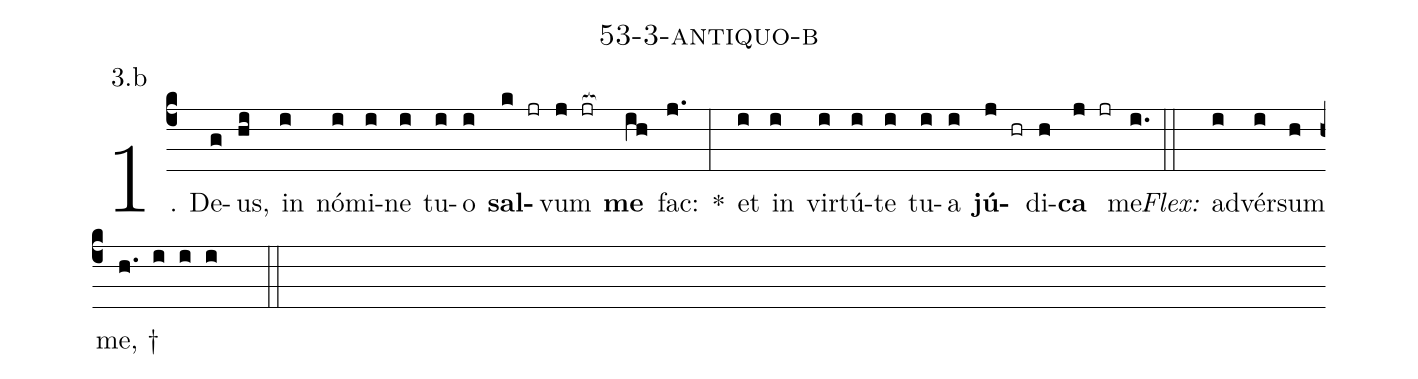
name: 53-3-antiquo-b;
annotation: 3.b;
%%
(c4)1. De(g)us,(hi) in(i) nó(i)mi(i)ne(i) tu(i)o(i) <b>sal</b>(k jr)vum(j jr[ocb:1{]) <b>me</b>(ih[ocb:0}]) fac:(j.) *(:) et(i) in(i) vir(i)tú(i)te(i) tu(i)a(i) <b>jú</b>(j hr)di(h)<b>ca</b>(j jr) me.(i.) (::)
<i>Flex:</i>()  ad(i)vér(i)sum(h) me, †(h. i i i  ::)
